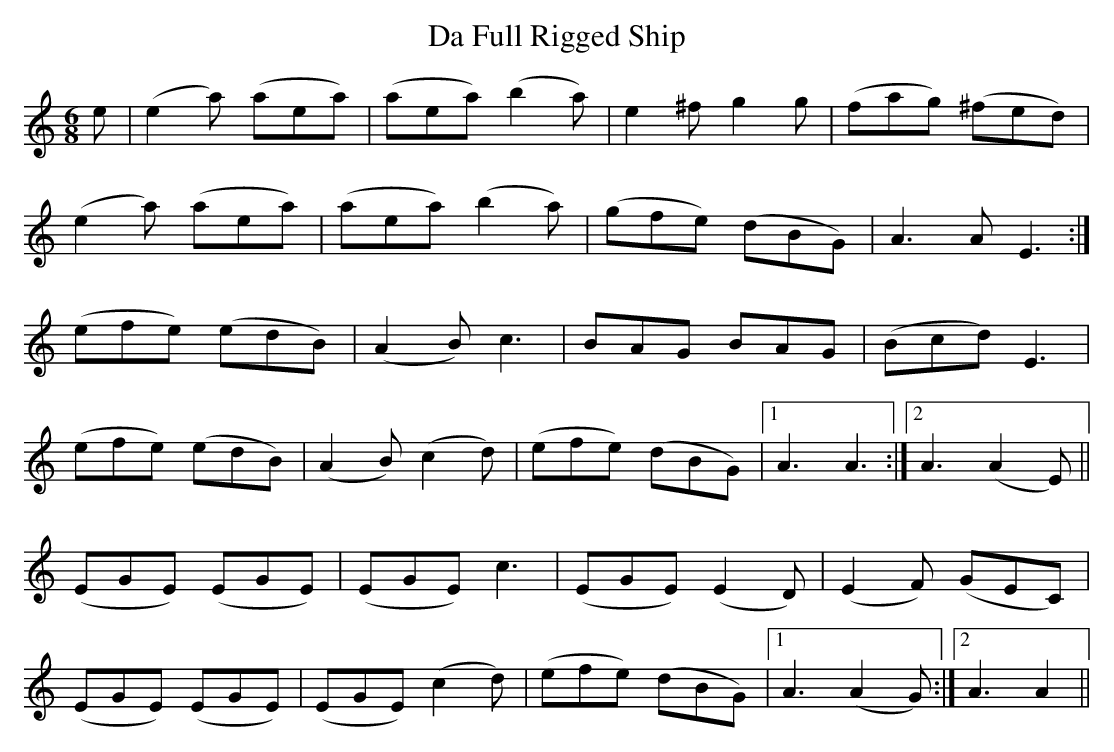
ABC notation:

X:1
T: Da Full Rigged Ship
M: 6/8
L: 1/8
K: Amin
e|(e2 a) (aea)|(aea) (b2a)|e2 ^f g2 g|(fag) (^fed)|
(e2 a) (aea)|(aea) (b2a)|(gfe) (dBG)|A3 AE3:|
(efe) (edB)|(A2 B) c3|BAG BAG|(Bcd) E3|
(efe) (edB)|(A2 B) (c2 d)|(efe) (dBG)|1A3 A3:|2 A3 (A2 E)||
(EGE) (EGE)|(EGE) c3|(EGE) (E2 D)|(E2 F) (GEC)|
(EGE) (EGE)|(EGE) (c2 d)|(efe) (dBG)|1A3 (A2 G):|2 A3 A2||
